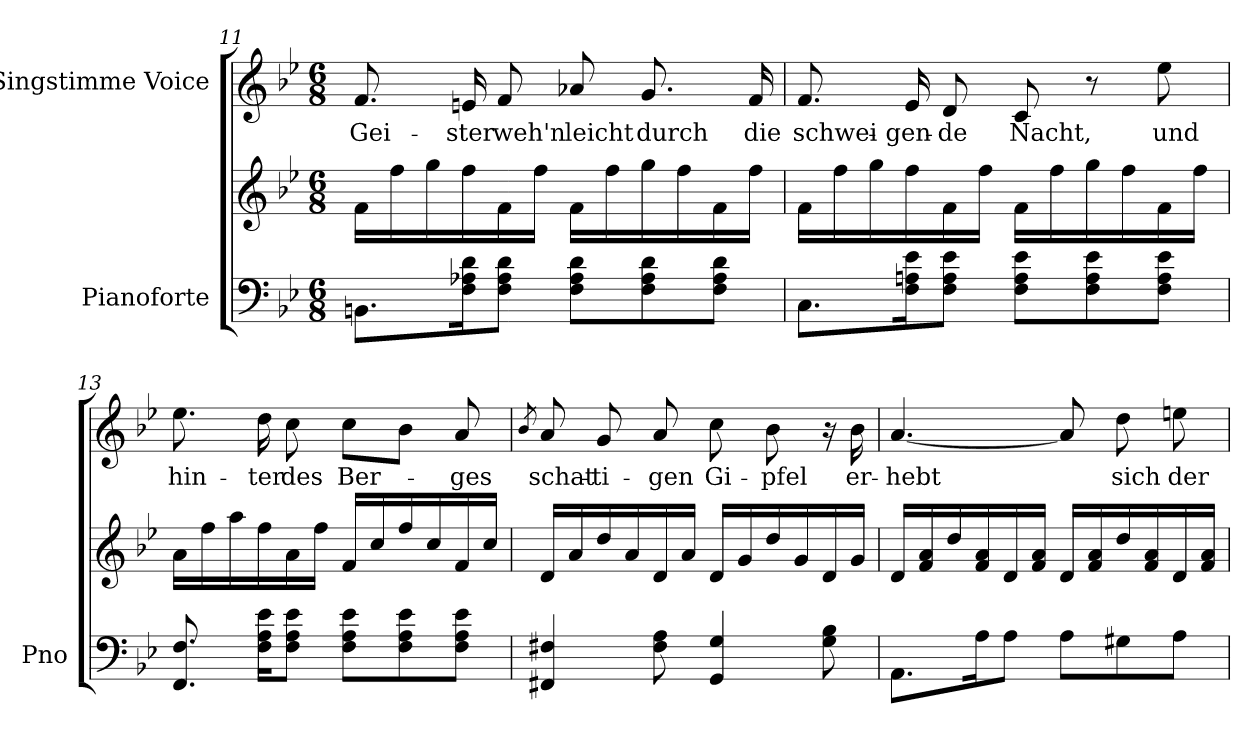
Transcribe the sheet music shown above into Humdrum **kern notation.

**kern	**kern	**kern	**text
*part2	*part2	*part1	*part1
*staff3	*staff2	*staff1	*staff1
*I"Pianoforte	*	*I"Singstimme Voice	*
*I'Pno	*	*	*
!!LO:LB:g=z
*clefF4	*clefG2	*clefG2	*
*k[b-e-]	*k[b-e-]	*k[b-e-]	*
*M6/8	*M6/8	*M6/8	*
=11	=11	=11	=11
!	!	!	!LO:LY:b
8.BBn\L	16f\LL	8.f/	Gei-
.	16ff\	.	.
.	16gg\	.	.
!	!	!	!LO:LY:b
16F\ 16A-X\ 16d\K	16ff\	16en/	-ster
!	!	!	!LO:LY:b
8F\ 8A-\ 8d\J	16f\	8f/	weh'n
.	16ff\JJ	.	.
!	!	!	!LO:LY:b
8F\ 8A-\ 8d\L	16f\LL	8a-X/	leicht
.	16ff\	.	.
!	!	!	!LO:LY:b
8F\ 8A-\ 8d\	16gg\	8.g/	durch
.	16ff\	.	.
8F\ 8A-\ 8d\J	16f\	.	.
!	!	!	!LO:LY:b
.	16ff\JJ	16f/	die
!!LO:LB:g=z
=12	=12	=12	=12
!	!	!	!LO:LY:b
8.C\L	16f\LL	8.f/	schwei-
.	16ff\	.	.
.	16gg\	.	.
!	!	!	!LO:LY:b
16F\ 16An\ 16e-\K	16ff\	16e-/	-gen-
!	!	!	!LO:LY:b
8F\ 8A\ 8e-\J	16f\	8d/	-de
.	16ff\JJ	.	.
!	!	!	!LO:LY:b
8F\ 8A\ 8e-\L	16f\LL	8c/	Nacht,
.	16ff\	.	.
8F\ 8A\ 8e-\	16gg\	8r	.
.	16ff\	.	.
!	!	!	!LO:LY:b
8F\ 8A\ 8e-\J	16f\	8ee-\	und
.	16ff\JJ	.	.
=13	=13	=13	=13
!	!	!	!LO:LY:b
8.FF/ 8.F/	16a\LL	8.ee-\	hin-
.	16ff\	.	.
.	16aa\	.	.
!	!	!	!LO:LY:b
16F\ 16A\ 16e-\KL	16ff\	16dd\	-ter
!	!	!	!LO:LY:b
8F\ 8A\ 8e-\J	16a\	8cc\	des
.	16ff\JJ	.	.
!	!	!	!LO:LY:b
8F\ 8A\ 8e-\L	16f/LL	8cc\L	Ber-
.	16cc/	.	.
8F\ 8A\ 8e-\	16ff/	8b-\J	.
.	16cc/	.	.
!	!	!	!LO:LY:b
8F\ 8A\ 8e-\J	16f/	8a/	-ges
.	16cc/JJ	.	.
!!LO:LB:g=z
=14	=14	=14	=14
.	.	8qb-/	.
!	!	!	!LO:LY:b
4FF#X/ 4F#X/	16d/LL	8a/	schat-
.	16a/	.	.
!	!	!	!LO:LY:b
.	16dd/	8g/	-ti-
.	16a/	.	.
!	!	!	!LO:LY:b
8F#\ 8A\	16d/	8a/	-gen
.	16a/JJ	.	.
!	!	!	!LO:LY:b
4GG/ 4G/	16d/LL	8cc\	Gi-
.	16g/	.	.
!	!	!	!LO:LY:b
.	16dd/	8b-\	-pfel
.	16g/	.	.
8G\ 8B-\	16d/	16r	.
!	!	!	!LO:LY:b
.	16g/JJ	16b-\	er-
!!LO:PB:g=z
=15	=15	=15	=15
!	!	!	!LO:LY:b
8.AA\L	16d/LL	[4.a/	-hebt
.	16f/ 16a/	.	.
.	16dd/	.	.
16A\K	16f/ 16a/	.	.
8A\J	16d/	.	.
.	16f/ 16a/JJ	.	.
8A\L	16d/LL	8a/]	.
.	16f/ 16a/	.	.
!	!	!	!LO:LY:b
8G#X\	16dd/	8dd\	sich
.	16f/ 16a/	.	.
!	!	!	!LO:LY:b
8A\J	16d/	8een\	der
.	16f/ 16a/JJ	.	.
=	=	=	=
*-	*-	*-	*-
